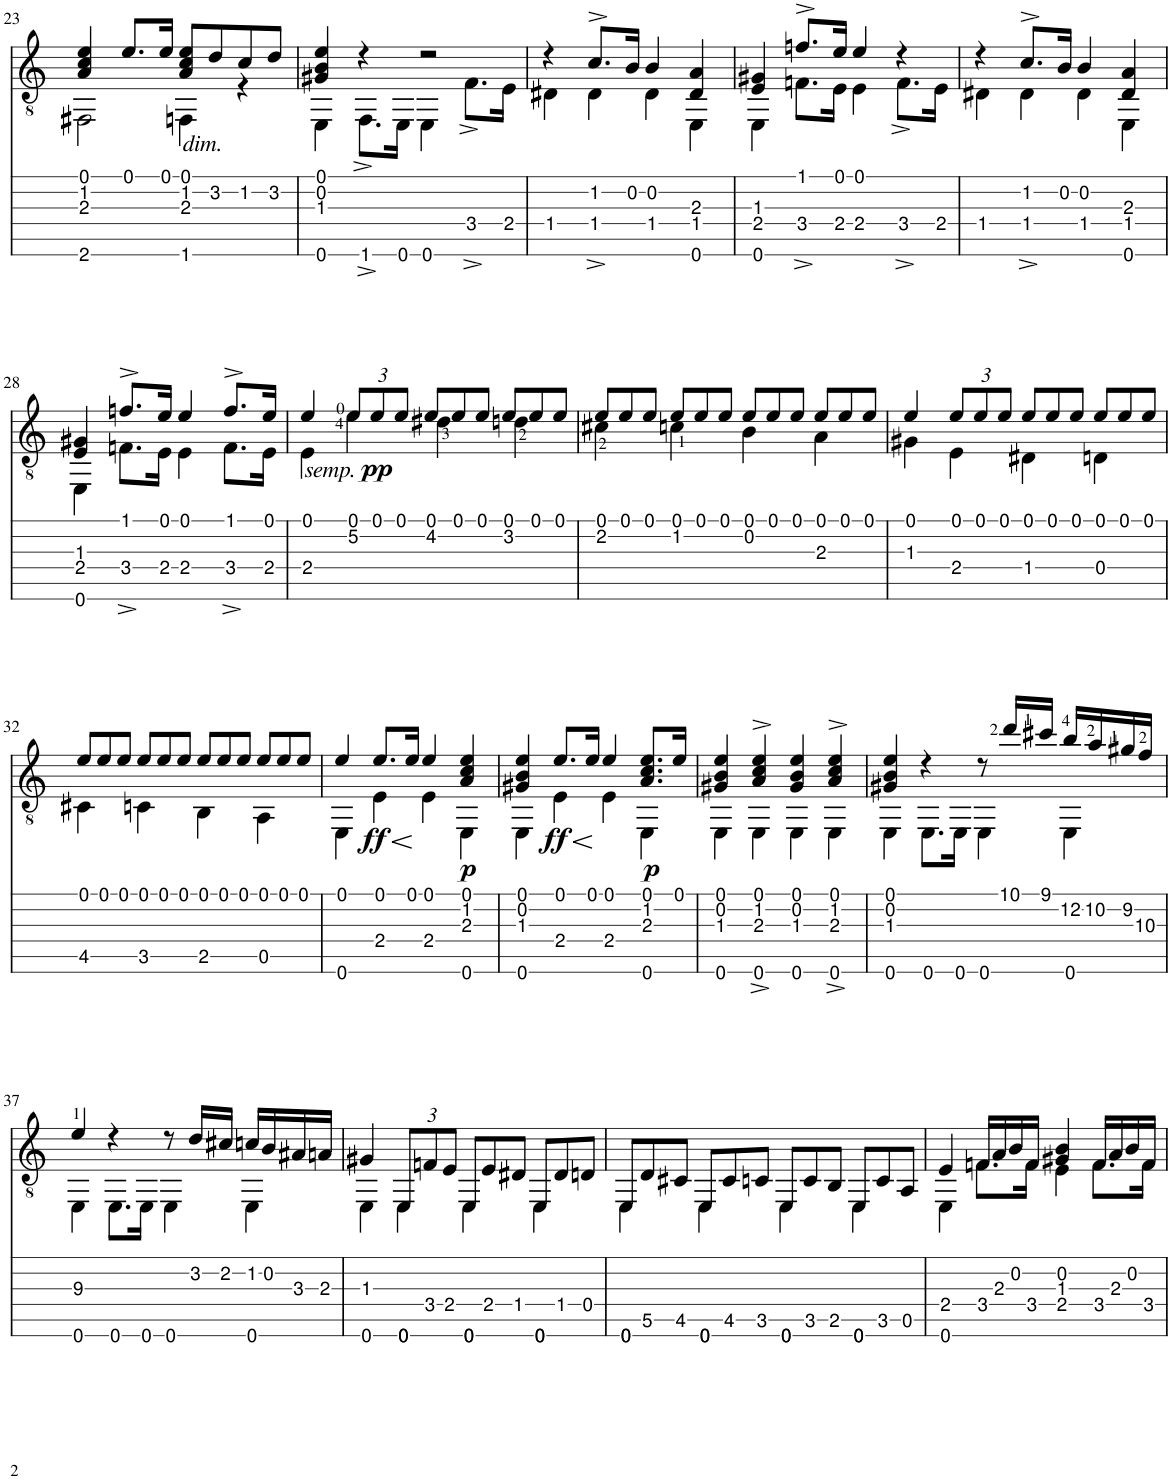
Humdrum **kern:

**kern	**kern	**dynam
*part1	*part1	*part1
*staff2	*staff1	*staff1/2
*I"Guitar	*	*
*I'Guit.	*	*
!!LO:PB:g=z
*	*clefGv2	*
*k[]	*k[]	*
*M4/4	*M4/4	*
*met(c)	*met(c)	*
=23	=23	=23
*^	*^	*
4A 4c 4e	2FF#	4A/ 4c/ 4e/	2FF#X\	.
8.eL	.	8.e/L	.	.
16eJk	.	16e/Jk	.	.
!	!	!LO:TX:b:i:t=dim.	!	!
8A\ 8c\ 8e\L	4FF	8A/ 8c/ 8e/L	4FFn\	.
8dJ	.	8d/	.	.
8cL	4r	8c/	4r	.
8dJ	.	8d/J	.	.
=24	=24	=24	=24	=24
4G# 4B 4e	4EE	4G#X/ 4B/ 4e/	4EE\	.
4r	8.FF^L	4r	8.FF^\L	.
.	16EEJk	.	16EE\Jk	.
2r	4EE	2r	4EE\	.
.	8.F^L	.	8.F^\L	.
.	16EJk	.	16E\Jk	.
=25	=25	=25	=25	=25
4r	4D#	4r	4D#X\	.
8.c^L	4D#	8.c^/L	4D#\	.
16BJk	.	16B/Jk	.	.
4B	4D#	4B/	4D#\	.
4D# 4A	4EE	4D#/ 4A/	4EE\	.
=26	=26	=26	=26	=26
4E 4G#	4EE	4E/ 4G#X/	4EE\	.
8.fn^L	8.FnL	8.fn^/L	8.Fn\L	.
16eJk	16EJk	16e/Jk	16E\Jk	.
4e	4E	4e/	4E\	.
4r	8.F^L	4r	8.F^\L	.
.	16EJk	.	16E\Jk	.
=27	=27	=27	=27	=27
4r	4D#X	4r	4D#X\	.
8.c^L	4D#	8.c^/L	4D#\	.
16BJk	.	16B/Jk	.	.
4B	4D#	4B/	4D#\	.
4D# 4A	4EE	4D#/ 4A/	4EE\	.
!!LO:LB:g=z	!!
=28	=28	=28	=28	=28
4E 4G#X	4EE	4E/ 4G#X/	4EE\	.
8.fn^L	8.FnL	8.fn^/L	8.Fn\L	.
16eJk	16EJk	16e/Jk	16E\Jk	.
4e	4E	4e/	4E\	.
8.f^L	8.FL	8.f^/L	8.F\L	.
16eJk	16EJk	16e/Jk	16E\Jk	.
=29	=29	=29	=29	=29
4e	4E	4e/	4E\	.
*Xbrackettup	*	*Xbrackettup	*	*
!	!	!LO:TX:b:i:t=semp.	!	!
12eL	4e	12e/L	4e\	.
!	!	!	!	!LO:DY:b
12e	.	12e/	.	pp
12eJ	.	12e/J	.	.
12eL	4d#	12e/L	4d#X\	.
12e	.	12e/	.	.
12eJ	.	12e/J	.	.
12eL	4d	12e/L	4dn\	.
12e	.	12e/	.	.
12eJ	.	12e/J	.	.
=30	=30	=30	=30	=30
12eL	4c#	12e/L	4c#X\	.
12e	.	12e/	.	.
12eJ	.	12e/J	.	.
12eL	4c	12e/L	4cn\	.
12e	.	12e/	.	.
12eJ	.	12e/J	.	.
12eL	4B	12e/L	4B\	.
12e	.	12e/	.	.
12eJ	.	12e/J	.	.
12eL	4A	12e/L	4A\	.
12e	.	12e/	.	.
12eJ	.	12e/J	.	.
=31	=31	=31	=31	=31
4e	4G#	4e/	4G#X\	.
12eL	4E	12e/L	4E\	.
12e	.	12e/	.	.
12eJ	.	12e/J	.	.
12eL	4D#	12e/L	4D#X\	.
12e	.	12e/	.	.
12eJ	.	12e/J	.	.
12eL	4D	12e/L	4Dn\	.
12e	.	12e/	.	.
12eJ	.	12e/J	.	.
!!LO:LB:g=z	!!
=32	=32	=32	=32	=32
12eL	4C#	12e/L	4C#X\	.
12e	.	12e/	.	.
12eJ	.	12e/J	.	.
12eL	4C	12e/L	4Cn\	.
12e	.	12e/	.	.
12eJ	.	12e/J	.	.
12eL	4BB	12e/L	4BB\	.
12e	.	12e/	.	.
12eJ	.	12e/J	.	.
12eL	4AA	12e/L	4AA\	.
12e	.	12e/	.	.
12eJ	.	12e/J	.	.
=33	=33	=33	=33	=33
4e	4EE	4e/	4EE\	.
!	!	!	!	!LO:HP:b
!	!	!	!	!LO:DY:n=1:b
8.eL	4E	8.e/L	4E\	< ff
16eJk	.	16e/Jk	.	.
4e	4E	4e/	4E\	[
!	!	!	!	!LO:DY:n=2:b
4A 4c 4e	4EE	4A/ 4c/ 4e/	4EE\	p
=34	=34	=34	=34	=34
4G# 4B 4e	4EE	4G#X/ 4B/ 4e/	4EE\	.
!	!	!	!	!LO:HP:b
!	!	!	!	!LO:DY:n=1:b
8.eL	4E	8.e/L	4E\	< ff
16eJk	.	16e/Jk	.	.
4e	4E	4e/	4E\	[
!	!	!	!	!LO:DY:n=2:b
8.A\ 8.c\ 8.e\L	4EE	8.A/ 8.c/ 8.e/L	4EE\	p
16eJk	.	16e/Jk	.	.
=35	=35	=35	=35	=35
4G# 4B 4e	4EE	4G#X/ 4B/ 4e/	4EE\	.
4A^ 4c^ 4e^	4EE	4A/^ 4c/^ 4e/^	4EE\	.
4G# 4B 4e	4EE	4G#/ 4B/ 4e/	4EE\	.
4A^ 4c^ 4e^	4EE	4A/^ 4c/^ 4e/^	4EE\	.
=36	=36	=36	=36	=36
4G# 4B 4e	4EE	4G#X/ 4B/ 4e/	4EE\	.
4r	8.EEL	4r	8.EE\L	.
.	16EEJk	.	16EE\Jk	.
8r	4EE	8r	4EE\	.
16ddLL	.	16dd/LL	.	.
16cc#JJ	.	16cc#X/JJ	.	.
16bLL	4EE	16b/LL	4EE\	.
16aJ	.	16a/	.	.
16g#L	.	16g#X/	.	.
16fJJ	.	16f/JJ	.	.
!!LO:LB:g=z	!!
=37	=37	=37	=37	=37
4e	4EE	4e/	4EE\	.
4r	8.EEL	4r	8.EE\L	.
.	16EEJk	.	16EE\Jk	.
8r	4EE	8r	4EE\	.
16dLL	.	16d/LL	.	.
16c#JJ	.	16c#X/JJ	.	.
16cLL	4EE	16cn/LL	4EE\	.
16BJ	.	16B/	.	.
16A#L	.	16A#X/	.	.
16AJJ	.	16An/JJ	.	.
=38	=38	=38	=38	=38
4G#	4EE	4G#X/	4EE\	.
12EEL	4EE	12EE/L	4EE\	.
12Fn	.	12Fn/	.	.
12EJ	.	12E/J	.	.
12EEL	4EE	12EE/L	4EE\	.
12E	.	12E/	.	.
12D#J	.	12D#X/J	.	.
12EEL	4EE	12EE/L	4EE\	.
12D#	.	12D#/	.	.
12DJ	.	12Dn/J	.	.
=39	=39	=39	=39	=39
12EEL	4EE	12EE/L	4EE\	.
12D	.	12D/	.	.
12C#J	.	12C#X/J	.	.
12EEL	4EE	12EE/L	4EE\	.
12C#	.	12C#/	.	.
12CJ	.	12Cn/J	.	.
12EEL	4EE	12EE/L	4EE\	.
12C	.	12C/	.	.
12BBJ	.	12BB/J	.	.
12EEL	4EE	12EE/L	4EE\	.
12C	.	12C/	.	.
12AAJ	.	12AA/J	.	.
=40	=40	=40	=40	=40
4E	4EE	4E/	4EE\	.
16FLL	8.FnL	16F/LL	8.Fn\L	.
16AJ	.	16A/	.	.
16BL	.	16B/	.	.
16FJJ	16FJk	16F/JJ	16F\Jk	.
4G# 4B	4E	4G#X/ 4B/	4E\	.
16FLL	8.FL	16F/LL	8.F\L	.
16AJ	.	16A/	.	.
16BL	.	16B/	.	.
16FJJ	16FJk	16F/JJ	16F\Jk	.
*v	*v	*	*	*
*	*v	*v	*
=	=	=
*-	*-	*-
